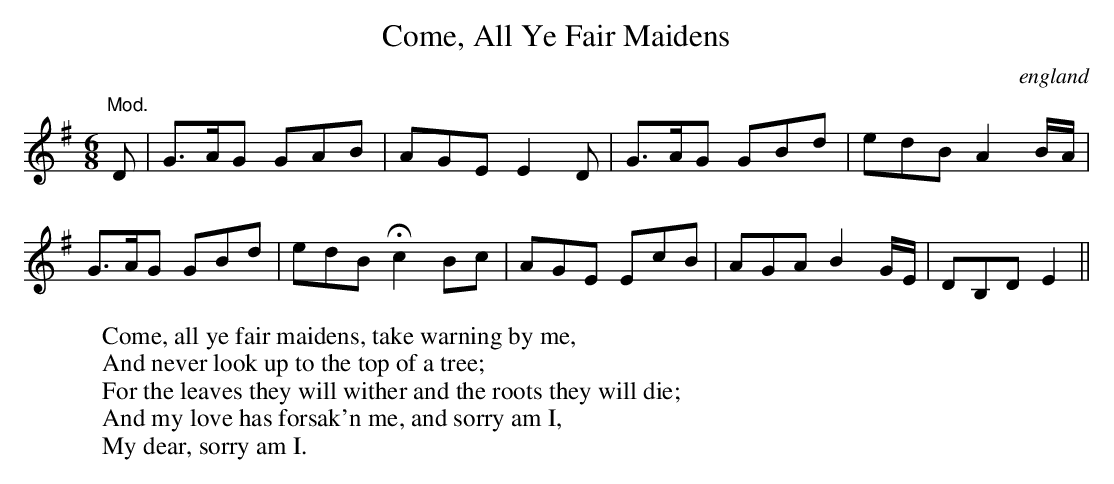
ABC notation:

X:1
T:Come, All Ye Fair Maidens
O:england
W:Come, all ye fair maidens, take warning by me,
W:And never look up to the top of a tree;
W:For the leaves they will wither and the roots they will die;
W:And my love has forsak'n me, and sorry am I,
W:                      My dear, sorry am I.
L:1/8
M:6/8
K:G
"Mod."\
D|G>AG GAB|AGE E2 D|G>AG GBd|edB A2 B/A/|
G>AG GBd|edB Hc2 Bc|AGE EcB|AGA B2 G/E/|DB,D E2||
